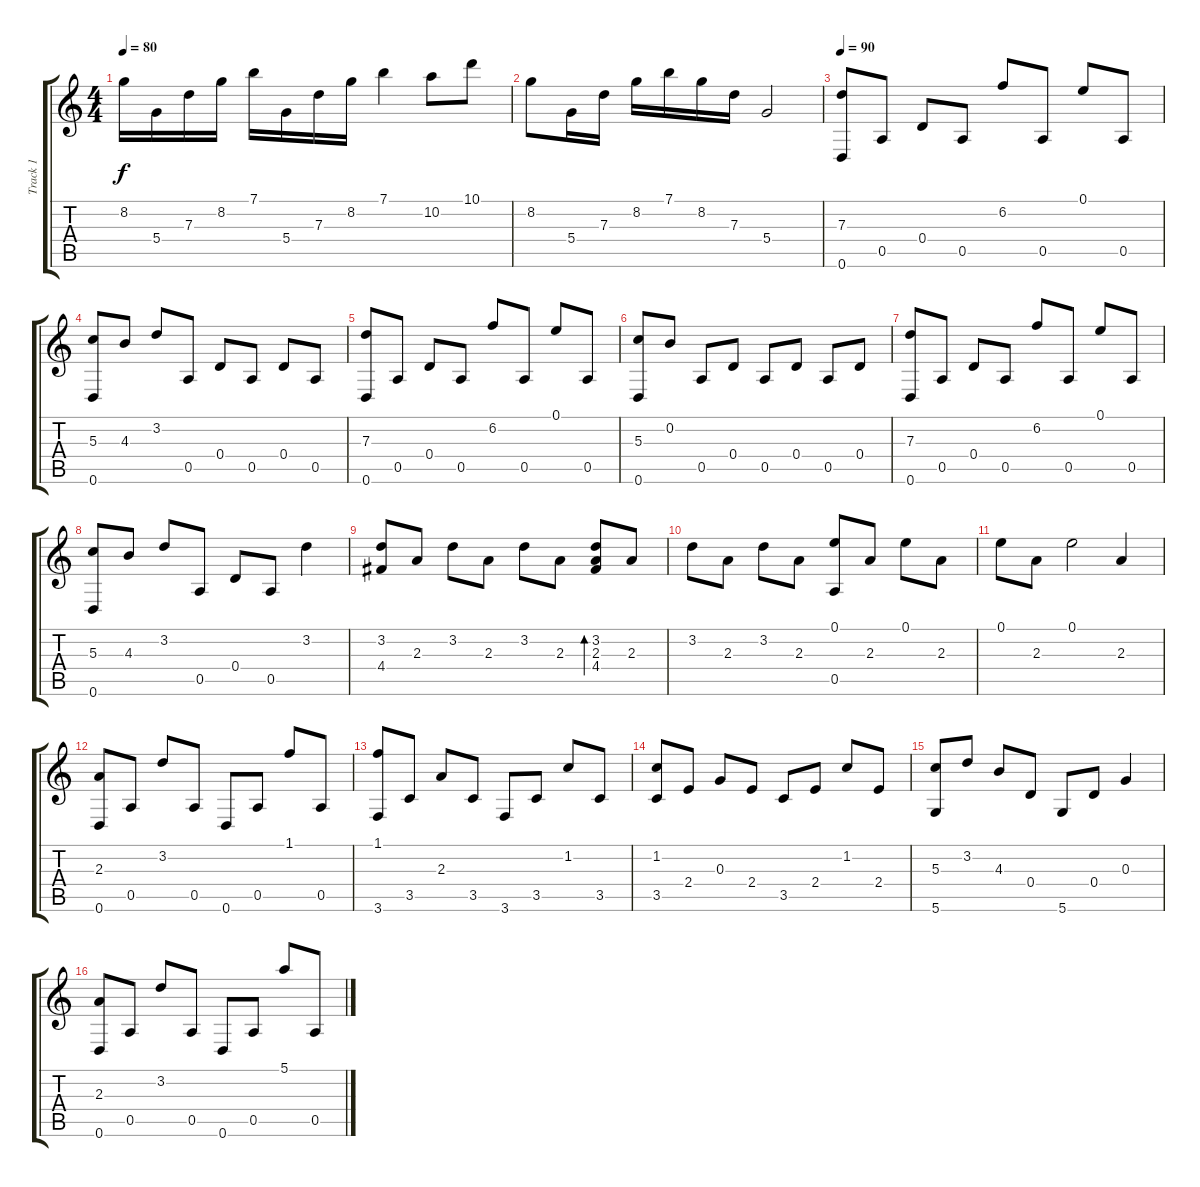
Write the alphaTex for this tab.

\track ("Track 1" "Track 1") {instrument acousticguitarnylon}
\staff {score tabs}
\tuning (E4 B3 G3 D3 A2 D2) {hide}
\ts (4 4)
\tempo 80
\clef g2
\ks c
8.2.16{dy f} 5.4.16 7.3.16 8.2.16 7.1.16 5.4.16 7.3.16 8.2.16 7.1.4 10.2.8 10.1.8 |
8.2.8 5.4.16 7.3.16 8.2.16 7.1.16 8.2.16 7.3.16 5.4.2 |
\tempo 90
(7.3 0.6).8 0.5.8 0.4.8 0.5.8 6.2.8 0.5.8 0.1.8 0.5.8 |
(5.3 0.6).8 4.3.8 3.2.8 0.5.8 0.4.8 0.5.8 0.4.8 0.5.8 |
(7.3 0.6).8 0.5.8 0.4.8 0.5.8 6.2.8 0.5.8 0.1.8 0.5.8 |
(5.3 0.6).8 0.2.8 0.5.8 0.4.8 0.5.8 0.4.8 0.5.8 0.4.8 |
(7.3 0.6).8 0.5.8 0.4.8 0.5.8 6.2.8 0.5.8 0.1.8 0.5.8 |
(5.3 0.6).8 4.3.8 3.2.8 0.5.8 0.4.8 0.5.8 3.2.4 |
(3.2 4.4).8 2.3.8 3.2.8 2.3.8 3.2.8 2.3.8 (3.2 2.3 4.4).8{bd 60} 2.3.8 |
3.2.8 2.3.8 3.2.8 2.3.8 (0.1 0.5).8 2.3.8 0.1.8 2.3.8 |
0.1.8 2.3.8 0.1.2 2.3.4 |
(2.3 0.6).8 0.5.8 3.2.8 0.5.8 0.6.8 0.5.8 1.1.8 0.5.8 |
(1.1 3.6).8 3.5.8 2.3.8 3.5.8 3.6.8 3.5.8 1.2.8 3.5.8 |
(1.2 3.5).8 2.4.8 0.3.8 2.4.8 3.5.8 2.4.8 1.2.8 2.4.8 |
(5.3 5.6).8 3.2.8 4.3.8 0.4.8 5.6.8 0.4.8 0.3.4 |
(2.3 0.6).8 0.5.8 3.2.8 0.5.8 0.6.8 0.5.8 5.1.8 0.5.8
